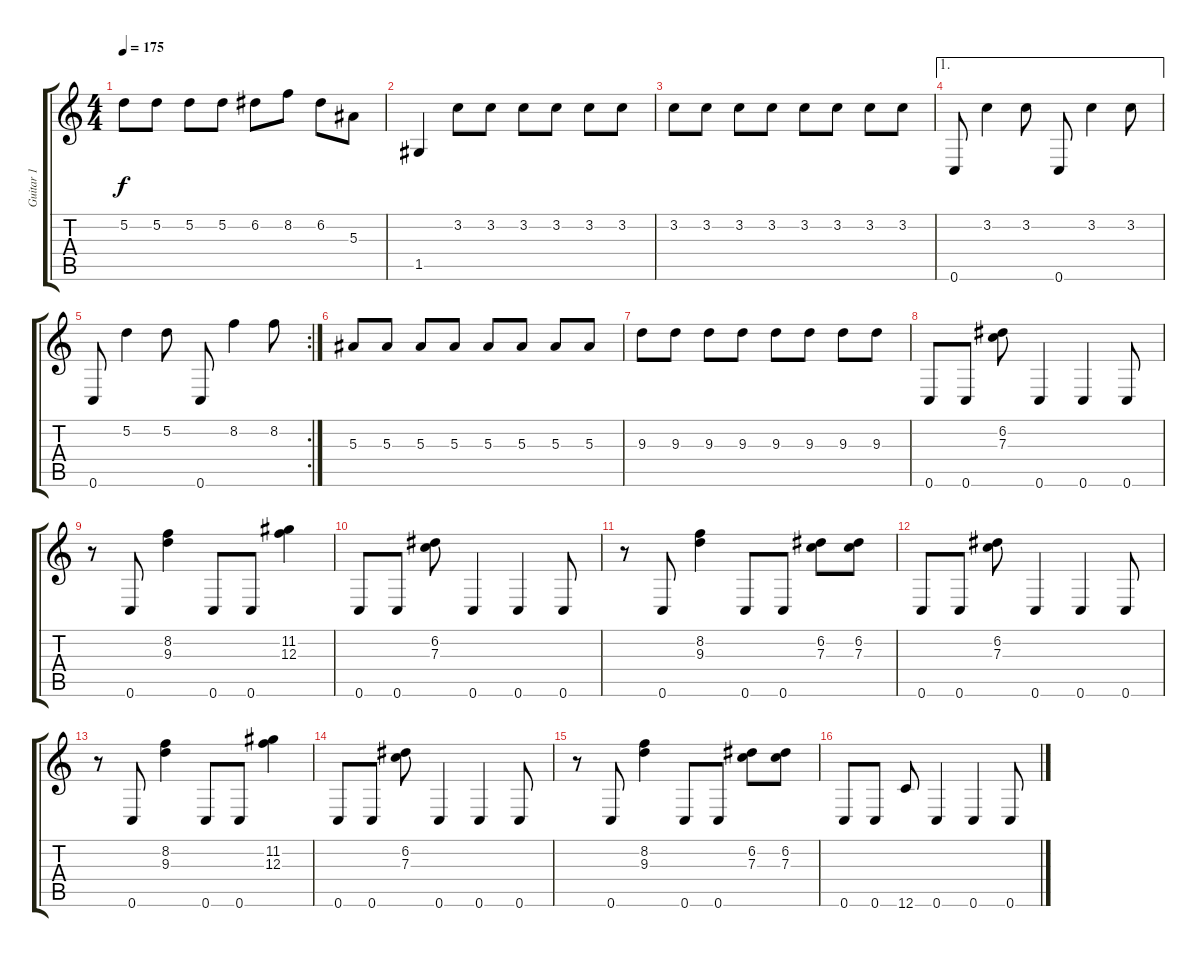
\track ("Guitar 1" "Guitar 1") {instrument distortionguitar}
\staff {score tabs}
\tuning (D4 A3 F3 C3 G2 C2) {hide}
\ts (4 4)
\tempo 175
\clef g2
\ks c
5.2.8{dy f} 5.2.8 5.2.8 5.2.8 6.2.8 8.2.8 6.2.8 5.3.8 |
1.5.4 3.2.8 3.2.8 3.2.8 3.2.8 3.2.8 3.2.8 |
3.2.8 3.2.8 3.2.8 3.2.8 3.2.8 3.2.8 3.2.8 3.2.8 |
\ae 1
0.6.8 3.2.4 3.2.8 0.6.8 3.2.4 3.2.8 |
\rc 2
0.6.8 5.2.4 5.2.8 0.6.8 8.2.4 8.2.8 |
5.3.8 5.3.8 5.3.8 5.3.8 5.3.8 5.3.8 5.3.8 5.3.8 |
9.3.8 9.3.8 9.3.8 9.3.8 9.3.8 9.3.8 9.3.8 9.3.8 |
0.6.8 0.6.8 (6.2 7.3).8 0.6.4 0.6.4 0.6.8 |
r.8 0.6.8 (8.2 9.3).4 0.6.8 0.6.8 (11.2 12.3).4 |
0.6.8 0.6.8 (6.2 7.3).8 0.6.4 0.6.4 0.6.8 |
r.8 0.6.8 (8.2 9.3).4 0.6.8 0.6.8 (6.2 7.3).8 (6.2 7.3).8 |
0.6.8 0.6.8 (6.2 7.3).8 0.6.4 0.6.4 0.6.8 |
r.8 0.6.8 (8.2 9.3).4 0.6.8 0.6.8 (11.2 12.3).4 |
0.6.8 0.6.8 (6.2 7.3).8 0.6.4 0.6.4 0.6.8 |
r.8 0.6.8 (8.2 9.3).4 0.6.8 0.6.8 (6.2 7.3).8 (6.2 7.3).8 |
0.6.8 0.6.8 12.6.8 0.6.4 0.6.4 0.6.8
